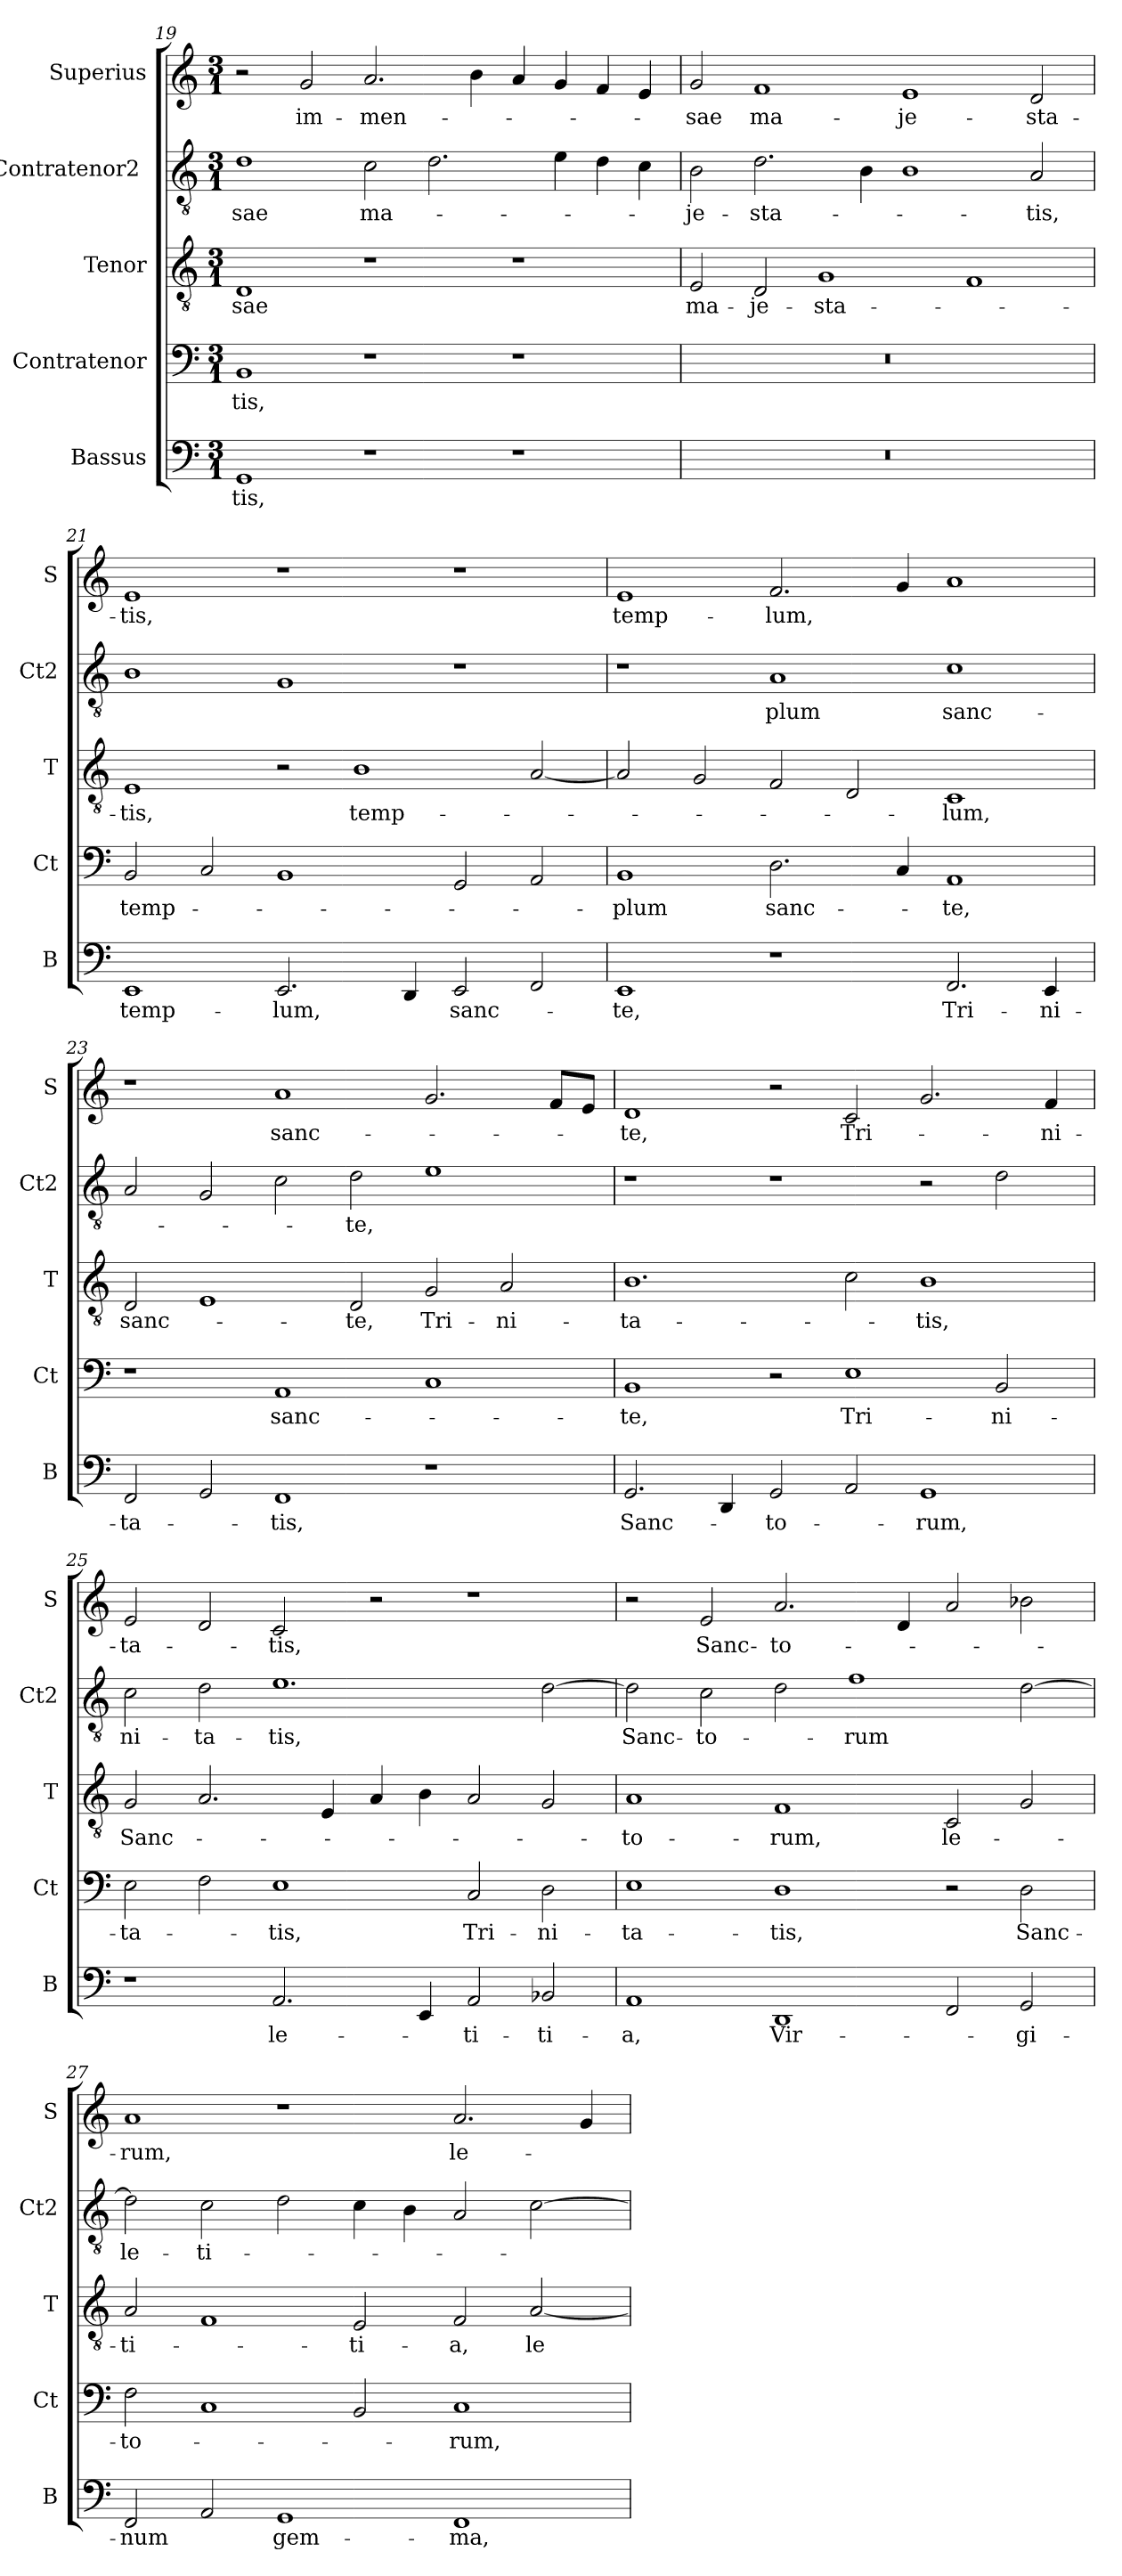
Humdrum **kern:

**kern	**text	**kern	**text	**kern	**text	**kern	**text	**kern	**text
*part5	*part5	*part4	*part4	*part3	*part3	*part2	*part2	*part1	*part1
*staff5	*staff5	*staff4	*staff4	*staff3	*staff3	*staff2	*staff2	*staff1	*staff1
*I"Bassus	*	*I"Contratenor	*	*I"Tenor	*	*I"Contratenor2 	*	*I"Superius	*
*I'B	*	*I'Ct	*	*I'T	*	*I'Ct2	*	*I'S	*
*clefF4	*	*clefF4	*	*clefGv2	*	*clefGv2	*	*clefG2	*
*k[]	*	*k[]	*	*k[]	*	*k[]	*	*k[]	*
*M3/1	*	*M3/1	*	*M3/1	*	*M3/1	*	*M3/1	*
=19	=19	=19	=19	=19	=19	=19	=19	=19	=19
1GG	-tis,	1BB	-tis,	1D	-sae	1d	-sae	2r	.
.	.	.	.	.	.	.	.	2g/	im-
1r	.	1r	.	1r	.	2c\	ma-	2.a/	-men-
.	.	.	.	.	.	2.d\	.	.	.
.	.	.	.	.	.	.	.	4b\	.
1r	.	1r	.	1r	.	.	.	4a/	.
.	.	.	.	.	.	4e\	.	4g/	.
.	.	.	.	.	.	4d\	.	4f/	.
.	.	.	.	.	.	4c\	.	4e/	.
=20	=20	=20	=20	=20	=20	=20	=20	=20	=20
0.r	.	0.r	.	2E/	ma-	2B\	-je-	2g/	-sae
.	.	.	.	2D/	-je-	2.d\	-sta-	1f	ma-
.	.	.	.	1G	-sta-	.	.	.	.
.	.	.	.	.	.	4B\	.	.	.
.	.	.	.	.	.	1B	.	1e	-je-
.	.	.	.	1F	.	.	.	.	.
.	.	.	.	.	.	2A/	-tis,	2d/	-sta-
=21	=21	=21	=21	=21	=21	=21	=21	=21	=21
1EE	temp-	2BB/	temp-	1E	-tis,	1B	.	1e	-tis,
.	.	2C/	.	.	.	.	.	.	.
2.EE/	-lum,	1BB	.	2r	.	1G	.	1r	.
.	.	.	.	1B	temp-	.	.	.	.
4DD/	.	.	.	.	.	.	.	.	.
2EE/	sanc-	2GG/	.	.	.	1r	.	1r	.
2FF/	.	2AA/	.	[2A/	.	.	.	.	.
=22	=22	=22	=22	=22	=22	=22	=22	=22	=22
1EE	-te,	1BB	-plum	2A/]	.	1r	.	1e	temp-
.	.	.	.	2G/	.	.	.	.	.
1r	.	2.D\	sanc-	2F/	.	1A	-plum	2.f/	-lum,
.	.	.	.	2D/	.	.	.	.	.
.	.	4C/	.	.	.	.	.	4g/	.
2.FF/	Tri-	1AA	-te,	1C	-lum,	1c	sanc-	1a	.
4EE/	-ni-	.	.	.	.	.	.	.	.
=23	=23	=23	=23	=23	=23	=23	=23	=23	=23
2FF/	-ta-	1r	.	2D/	sanc-	2A/	.	1r	.
2GG/	.	.	.	1E	.	2G/	.	.	.
1FF	-tis,	1AA	sanc-	.	.	2c\	.	1a	sanc-
.	.	.	.	2D/	-te,	2d\	-te,	.	.
1r	.	1C	.	2G/	Tri-	1e	.	2.g/	.
.	.	.	.	2A/	-ni-	.	.	.	.
.	.	.	.	.	.	.	.	8f/L	.
.	.	.	.	.	.	.	.	8e/J	.
=24	=24	=24	=24	=24	=24	=24	=24	=24	=24
2.GG/	Sanc-	1BB	-te,	1.B	-ta-	1r	.	1d	-te,
4DD/	.	.	.	.	.	.	.	.	.
2GG/	-to-	2r	.	.	.	1r	.	2r	.
2AA/	.	1E	Tri-	2c\	.	.	.	2c/	Tri-
1GG	-rum,	.	.	1B	-tis,	2r	.	2.g/	.
.	.	2BB/	-ni-	.	.	2d\	.	.	.
.	.	.	.	.	.	.	.	4f/	-ni-
=25	=25	=25	=25	=25	=25	=25	=25	=25	=25
1r	.	2E\	-ta-	2G/	Sanc-	2c\	-ni-	2e/	-ta-
.	.	2F\	.	2.A/	.	2d\	-ta-	2d/	.
2.AA/	le-	1E	-tis,	.	.	1.e	-tis,	2c/	-tis,
.	.	.	.	4E/	.	.	.	.	.
.	.	.	.	4A/	.	.	.	2r	.
4EE/	.	.	.	4B\	.	.	.	.	.
2AA/	-ti-	2C/	Tri-	2A/	.	.	.	1r	.
2BB-X/	-ti-	2D\	-ni-	2G/	.	[2d\	.	.	.
=26	=26	=26	=26	=26	=26	=26	=26	=26	=26
1AA	-a,	1E	-ta-	1A	-to-	2d\]	Sanc-	2r	.
.	.	.	.	.	.	2c\	-to-	2e/	Sanc-
1DD	Vir-	1D	-tis,	1F	-rum,	2d\	.	2.a/	-to-
.	.	.	.	.	.	1f	-rum	.	.
.	.	.	.	.	.	.	.	4d/	.
2FF/	.	2r	.	2C/	le-	.	.	2a/	.
2GG/	-gi-	2D\	Sanc-	2G/	.	[2d\	.	2b-X\	.
=27	=27	=27	=27	=27	=27	=27	=27	=27	=27
2FF/	-num	2F\	-to-	2A/	-ti-	2d\]	le-	1a	-rum,
2AA/	.	1C	.	1F	.	2c\	-ti-	.	.
1GG	gem-	.	.	.	.	2d\	.	1r	.
.	.	2BB/	.	2E/	-ti-	4c\	.	.	.
.	.	.	.	.	.	4B\	.	.	.
1FF	-ma,	1C	-rum,	2F/	-a,	2A/	.	2.a/	le-
.	.	.	.	[2A/	le-	[2c\	.	.	.
.	.	.	.	.	.	.	.	4g/	.
=	=	=	=	=	=	=	=	=	=
*-	*-	*-	*-	*-	*-	*-	*-	*-	*-
